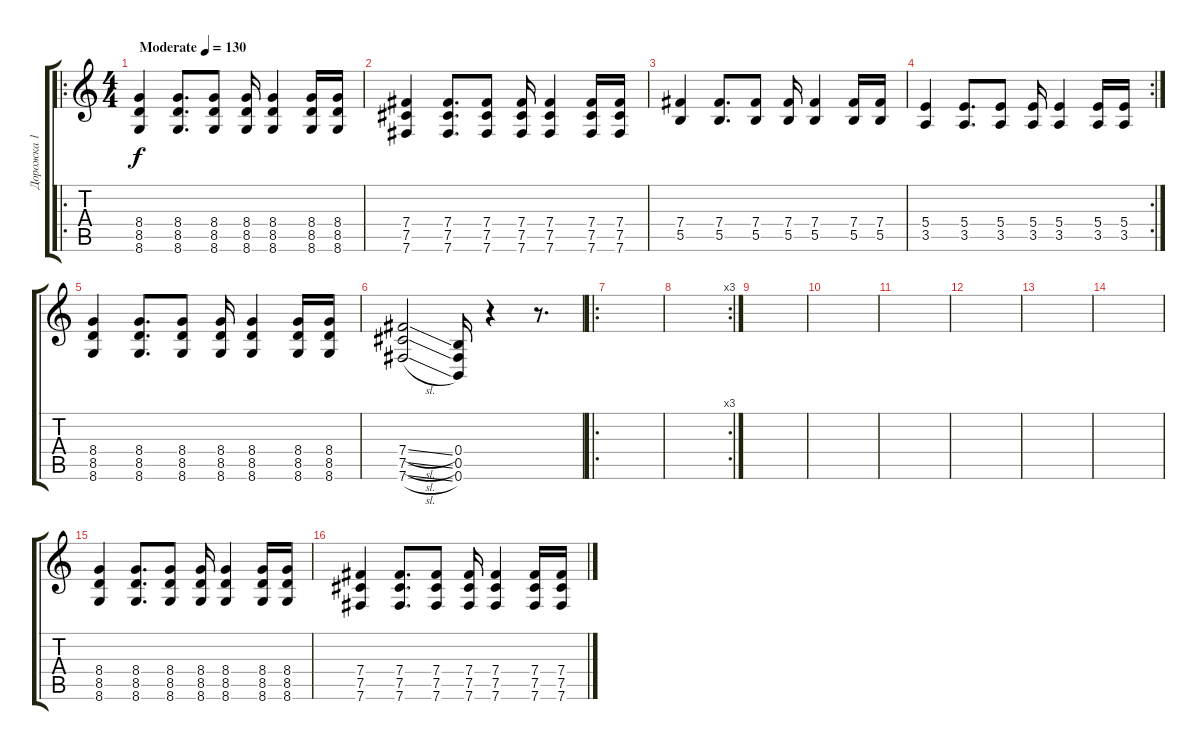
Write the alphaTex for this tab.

\track ("Дорожка 1" "Дорожка 1") {instrument distortionguitar}
\staff {score tabs}
\tuning (Db4 Ab3 E3 B2 Gb2 B1) {hide}
\ro
\ts (4 4)
\tempo (130 "Moderate")
\clef g2
\ks c
(8.4 8.5 8.6).4{dy f instrument distortionguitar} (8.4 8.5 8.6).8{d} (8.4 8.5 8.6).8 (8.4 8.5 8.6).16 (8.4 8.5 8.6).4 (8.4 8.5 8.6).16 (8.4 8.5 8.6).16 |
(7.4 7.5 7.6).4 (7.4 7.5 7.6).8{d} (7.4 7.5 7.6).8 (7.4 7.5 7.6).16 (7.4 7.5 7.6).4 (7.4 7.5 7.6).16 (7.4 7.5 7.6).16 |
(7.4 5.5).4 (7.4 5.5).8{d} (7.4 5.5).8 (7.4 5.5).16 (7.4 5.5).4 (7.4 5.5).16 (7.4 5.5).16 |
\rc 2
(5.4 3.5).4 (5.4 3.5).8{d} (5.4 3.5).8 (5.4 3.5).16 (5.4 3.5).4 (5.4 3.5).16 (5.4 3.5).16 |
(8.4 8.5 8.6).4 (8.4 8.5 8.6).8{d} (8.4 8.5 8.6).8 (8.4 8.5 8.6).16 (8.4 8.5 8.6).4 (8.4 8.5 8.6).16 (8.4 8.5 8.6).16 |
(7.4{sl} 7.5{sl} 7.6{sl}).2 (0.4 0.5 0.6).16 r.4 r.8{d} |
\ro
|
\rc 3
|
|
|
|
|
|
|
(8.4 8.5 8.6).4 (8.4 8.5 8.6).8{d} (8.4 8.5 8.6).8 (8.4 8.5 8.6).16 (8.4 8.5 8.6).4 (8.4 8.5 8.6).16 (8.4 8.5 8.6).16 |
(7.4 7.5 7.6).4 (7.4 7.5 7.6).8{d} (7.4 7.5 7.6).8 (7.4 7.5 7.6).16 (7.4 7.5 7.6).4 (7.4 7.5 7.6).16 (7.4 7.5 7.6).16
